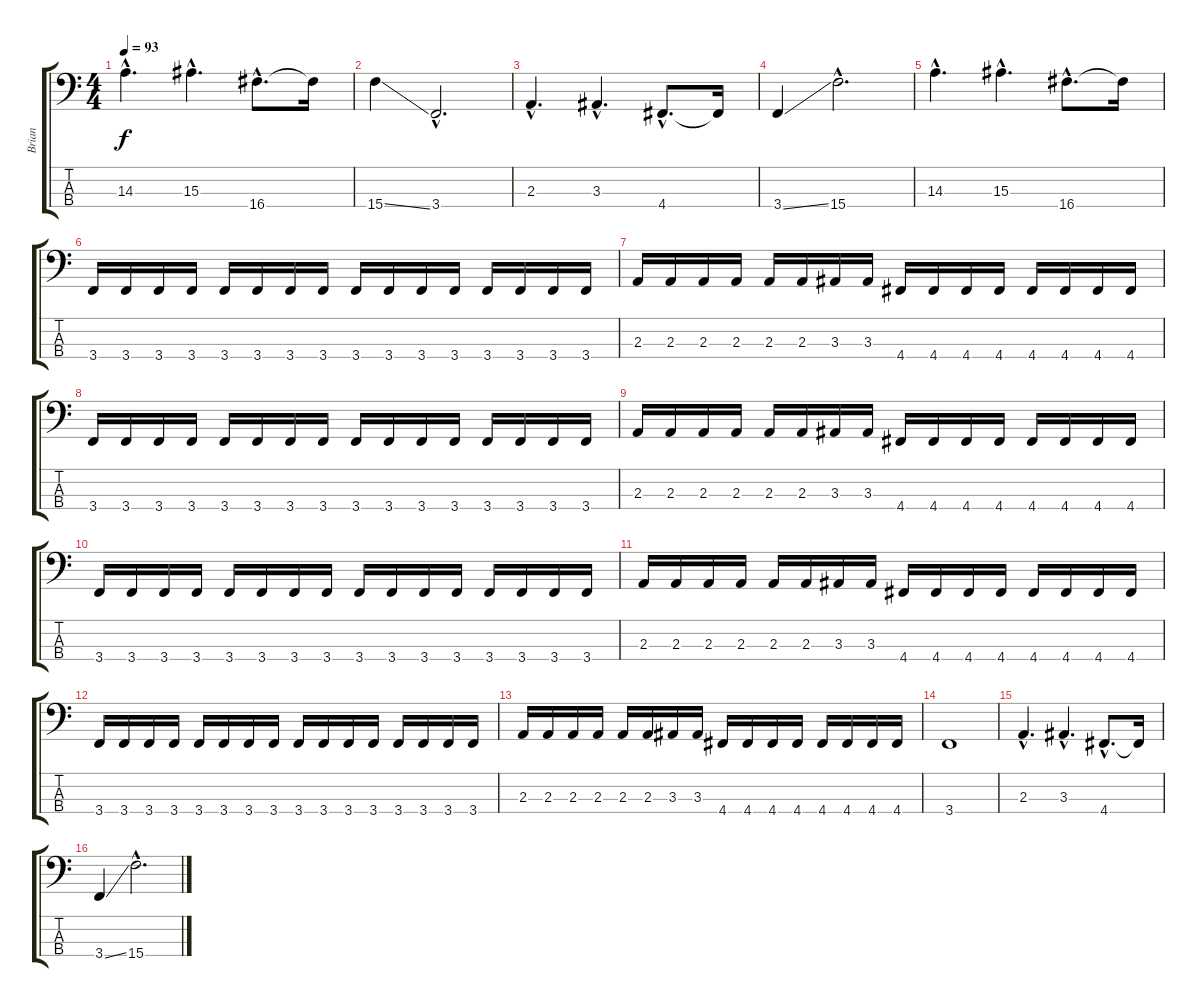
\track ("Brian" "Brian") {instrument slapbass1}
\staff {score tabs}
\tuning (F2 C2 G1 D1) {hide}
\ts (4 4)
\tempo 93
\clef f4
\ks c
14.3{hac}.4{d dy f} 15.3{hac}.4{d} 16.4{hac}.8{d} 16.4{t}.16 |
15.4{ss}.4 3.4{hac}.2{d} |
2.3{hac}.4{d} 3.3{hac}.4{d} 4.4{hac}.8{d} 4.4{t}.16 |
3.4{ss}.4 15.4{hac}.2{d} |
14.3{hac}.4{d} 15.3{hac}.4{d} 16.4{hac}.8{d} 16.4{t}.16 |
3.4.16 3.4.16 3.4.16 3.4.16 3.4.16 3.4.16 3.4.16 3.4.16 3.4.16 3.4.16 3.4.16 3.4.16 3.4.16 3.4.16 3.4.16 3.4.16 |
2.3.16 2.3.16 2.3.16 2.3.16 2.3.16 2.3.16 3.3.16 3.3.16 4.4.16 4.4.16 4.4.16 4.4.16 4.4.16 4.4.16 4.4.16 4.4.16 |
3.4.16 3.4.16 3.4.16 3.4.16 3.4.16 3.4.16 3.4.16 3.4.16 3.4.16 3.4.16 3.4.16 3.4.16 3.4.16 3.4.16 3.4.16 3.4.16 |
2.3.16 2.3.16 2.3.16 2.3.16 2.3.16 2.3.16 3.3.16 3.3.16 4.4.16 4.4.16 4.4.16 4.4.16 4.4.16 4.4.16 4.4.16 4.4.16 |
3.4.16 3.4.16 3.4.16 3.4.16 3.4.16 3.4.16 3.4.16 3.4.16 3.4.16 3.4.16 3.4.16 3.4.16 3.4.16 3.4.16 3.4.16 3.4.16 |
2.3.16 2.3.16 2.3.16 2.3.16 2.3.16 2.3.16 3.3.16 3.3.16 4.4.16 4.4.16 4.4.16 4.4.16 4.4.16 4.4.16 4.4.16 4.4.16 |
3.4.16 3.4.16 3.4.16 3.4.16 3.4.16 3.4.16 3.4.16 3.4.16 3.4.16 3.4.16 3.4.16 3.4.16 3.4.16 3.4.16 3.4.16 3.4.16 |
2.3.16 2.3.16 2.3.16 2.3.16 2.3.16 2.3.16 3.3.16 3.3.16 4.4.16 4.4.16 4.4.16 4.4.16 4.4.16 4.4.16 4.4.16 4.4.16 |
3.4.1 |
2.3{hac}.4{d} 3.3{hac}.4{d} 4.4{hac}.8{d} 4.4{t}.16 |
3.4{ss}.4 15.4{hac}.2{d}
